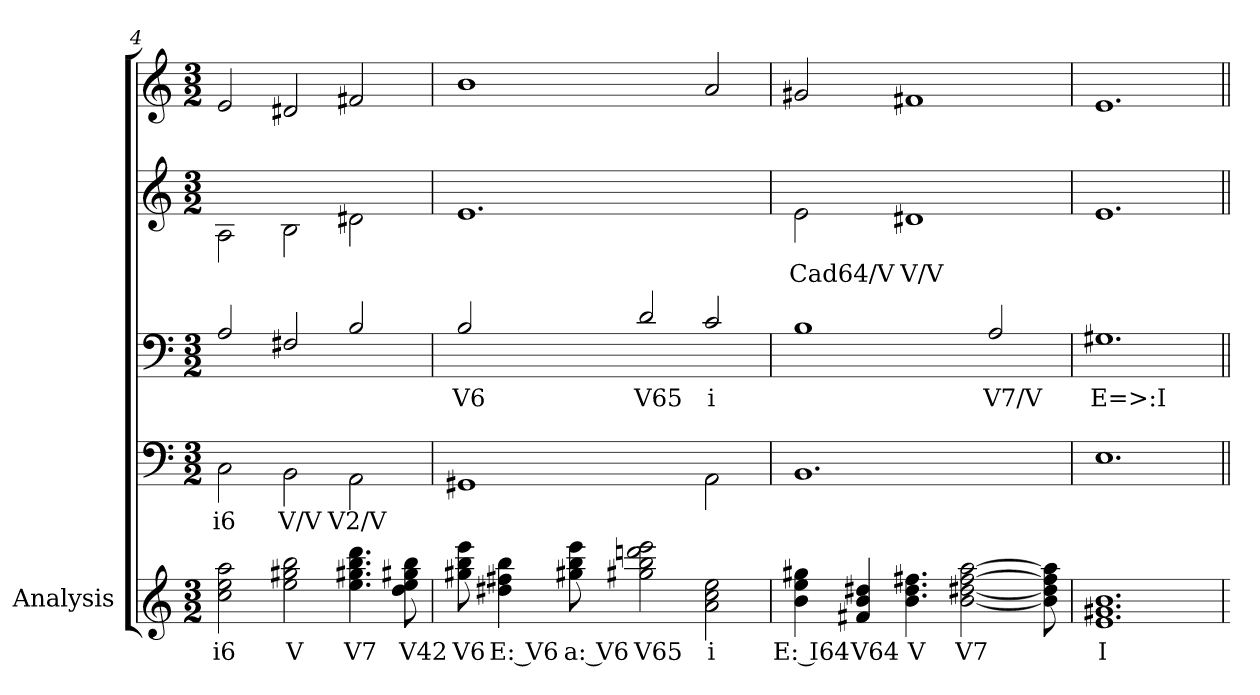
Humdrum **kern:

**kern	**text	**kern	**text	**kern	**text	**kern	**text	**kern
*part5	*part5	*part4	*part4	*part3	*part3	*part2	*part2	*part1
*staff5	*staff5	*staff4	*staff4	*staff3	*staff3	*staff2	*staff2	*staff1
*I"Analysis	*	*	*	*	*	*	*	*
*	*	*clefF4	*	*clefF4	*	*clefG2	*	*clefG2
*k[]	*	*k[]	*	*k[]	*	*k[]	*	*k[]
*M3/2	*	*M3/2	*	*M3/2	*	*M3/2	*	*M3/2
=4	=4	=4	=4	=4	=4	=4	=4	=4
2cc 2ee 2aa	i6	2C\	i6	2A/	.	2A\	.	2e/
2ee 2gg#X 2bb	V	2BB\	V/V	2F#X/	.	2B\	.	2d#X/
4.ee 4.gg#X 4.bb 4.ddd	V7	2AA\	V2/V	2B/	.	2d#X\	.	2f#X
8dd 8ee 8gg#X 8bb	V42	.	.	.	.	.	.	.
=5	=5	=5	=5	=5	=5	=5	=5	=5
8gg#X 8bb 8eee	V6	1GG#X\	.	2B/	V6	1.e\	.	1b/
4dd#X 4ff#X 4bb	E: V6	.	.	.	.	.	.	.
8gg#X 8bb 8eee	a: V6	.	.	.	.	.	.	.
2gg#X 2bb 2dddn 2eee	V65	.	.	2d/	V65	.	.	.
2a 2cc 2ee	i	2AA\	.	2c/	i	.	.	2a/
=6	=6	=6	=6	=6	=6	=6	=6	=6
4b 4ee 4gg#X	E: I64	1.BB\	.	1B/	.	2e\	Cad64/V	2g#X/
4f#X 4b 4dd#X	V64	.	.	.	.	.	.	.
4.b 4.dd# 4.ff#X	V	.	.	.	.	1d#X\	V/V	1f#X/
[2b [2dd#X [2ff# [2aa	V7	.	.	.	.	.	.	.
.	.	.	.	2A/	V7/V	.	.	.
8b] 8dd#] 8ff#] 8aa]	.	.	.	.	.	.	.	.
=7	=7	=7	=7	=7	=7	=7	=7	=7
1.e 1.g#X 1.b	I	1.E\	.	1.G#X/	E=>:I	1.e\	.	1.e/
=	=||	=||	=||	=||	=||	=||	=||	=||
*-	*-	*-	*-	*-	*-	*-	*-	*-
